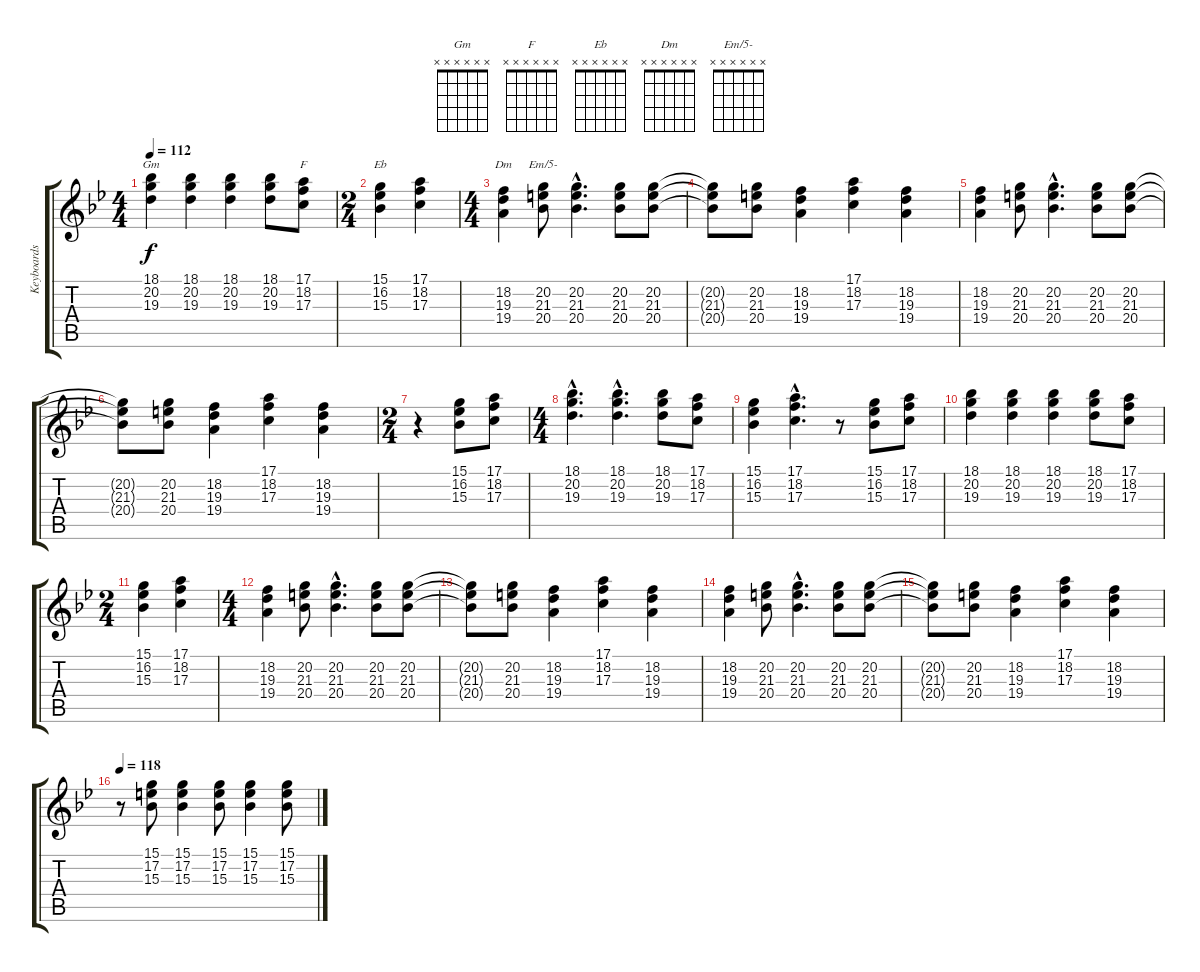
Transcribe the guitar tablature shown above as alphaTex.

\track ("Keyboards (Davies)" "Keyboards ") {instrument synthbrass1}
\staff {score tabs}
\tuning (E4 B3 G3 D3 A2 E2) {hide}
\chord ("Gm" x x x x x x)
\chord ("F" x x x x x x)
\chord ("Eb" x x x x x x)
\chord ("Dm" x x x x x x)
\chord ("Em/5-" x x x x x x)
\ts (4 4)
\tempo 112
\clef g2
\ks bb
(18.1 20.2 19.3).4{ch "Gm" dy f} (18.1 20.2 19.3).4 (18.1 20.2 19.3).4 (18.1 20.2 19.3).8 (17.1 18.2 17.3).8{ch "F"} |
\ts (2 4)
(15.1 16.2 15.3).4{ch "Eb"} (17.1 18.2 17.3).4 |
\ts (4 4)
(18.2 19.3 19.4).4{ch "Dm"} (20.2 21.3 20.4).8{ch "Em/5-"} (20.2{hac} 21.3{hac} 20.4{hac}).4{d} (20.2 21.3 20.4).8 (20.2 21.3 20.4).8 |
(20.2{t} 21.3{t} 20.4{t}).8 (20.2 21.3 20.4).8 (18.2 19.3 19.4).4 (17.1 18.2 17.3).4 (18.2 19.3 19.4).4 |
(18.2 19.3 19.4).4 (20.2 21.3 20.4).8 (20.2{hac} 21.3{hac} 20.4{hac}).4{d} (20.2 21.3 20.4).8 (20.2 21.3 20.4).8 |
(20.2{t} 21.3{t} 20.4{t}).8 (20.2 21.3 20.4).8 (18.2 19.3 19.4).4 (17.1 18.2 17.3).4 (18.2 19.3 19.4).4 |
\ts (2 4)
r.4 (15.1 16.2 15.3).8 (17.1 18.2 17.3).8 |
\ts (4 4)
(18.1{hac} 20.2{hac} 19.3{hac}).4{d} (18.1{hac} 20.2{hac} 19.3{hac}).4{d} (18.1 20.2 19.3).8 (17.1 18.2 17.3).8 |
(15.1 16.2 15.3).4 (17.1{hac} 18.2{hac} 17.3{hac}).4{d} r.8 (15.1 16.2 15.3).8 (17.1 18.2 17.3).8 |
(18.1 20.2 19.3).4 (18.1 20.2 19.3).4 (18.1 20.2 19.3).4 (18.1 20.2 19.3).8 (17.1 18.2 17.3).8 |
\ts (2 4)
(15.1 16.2 15.3).4 (17.1 18.2 17.3).4 |
\ts (4 4)
(18.2 19.3 19.4).4 (20.2 21.3 20.4).8 (20.2{hac} 21.3{hac} 20.4{hac}).4{d} (20.2 21.3 20.4).8 (20.2 21.3 20.4).8 |
(20.2{t} 21.3{t} 20.4{t}).8 (20.2 21.3 20.4).8 (18.2 19.3 19.4).4 (17.1 18.2 17.3).4 (18.2 19.3 19.4).4 |
(18.2 19.3 19.4).4 (20.2 21.3 20.4).8 (20.2{hac} 21.3{hac} 20.4{hac}).4{d} (20.2 21.3 20.4).8 (20.2 21.3 20.4).8 |
(20.2{t} 21.3{t} 20.4{t}).8 (20.2 21.3 20.4).8 (18.2 19.3 19.4).4 (17.1 18.2 17.3).4 (18.2 19.3 19.4).4 |
\tempo 118
r.8 (15.1 17.2 15.3).8 (15.1 17.2 15.3).4 (15.1 17.2 15.3).8 (15.1 17.2 15.3).4 (15.1 17.2 15.3).8
